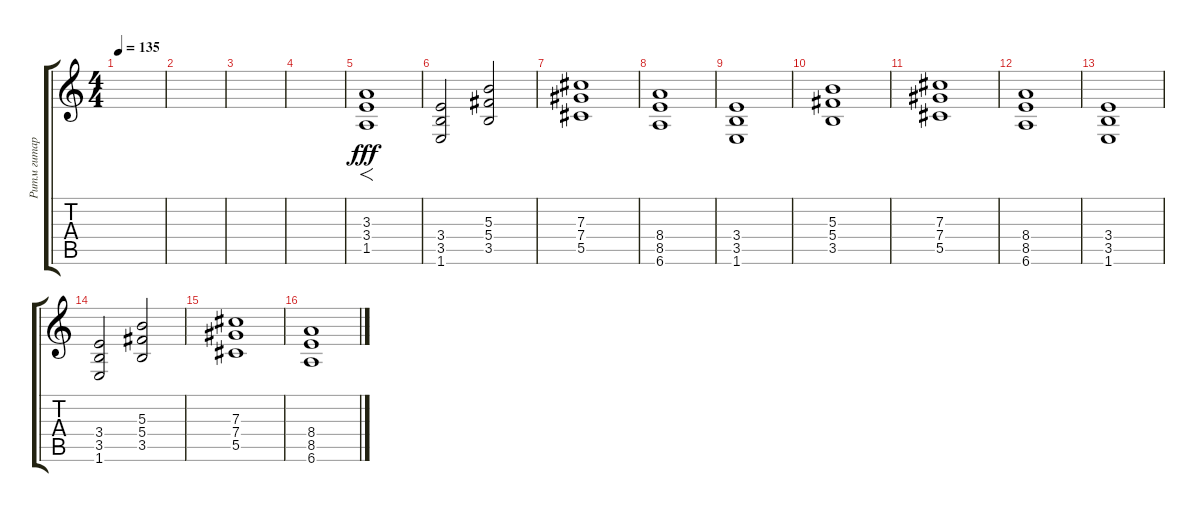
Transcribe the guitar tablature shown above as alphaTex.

\track ("Ритм гитара" "Ритм гитар") {instrument distortionguitar}
\staff {score tabs}
\tuning (Eb4 Bb3 Gb3 Db3 Ab2 Eb2) {hide}
\ts (4 4)
\tempo 135
\clef g2
\ks c
|
|
|
|
(3.3 3.4 1.5).1{f dy fff volume 13 instrument distortionguitar} |
(3.4 3.5 1.6).2 (5.3 5.4 3.5).2 |
(7.3 7.4 5.5).1 |
(8.4 8.5 6.6).1 |
(3.4 3.5 1.6).1 |
(5.3 5.4 3.5).1 |
(7.3 7.4 5.5).1 |
(8.4 8.5 6.6).1 |
(3.4 3.5 1.6).1 |
(3.4 3.5 1.6).2 (5.3 5.4 3.5).2 |
(7.3 7.4 5.5).1 |
(8.4 8.5 6.6).1
